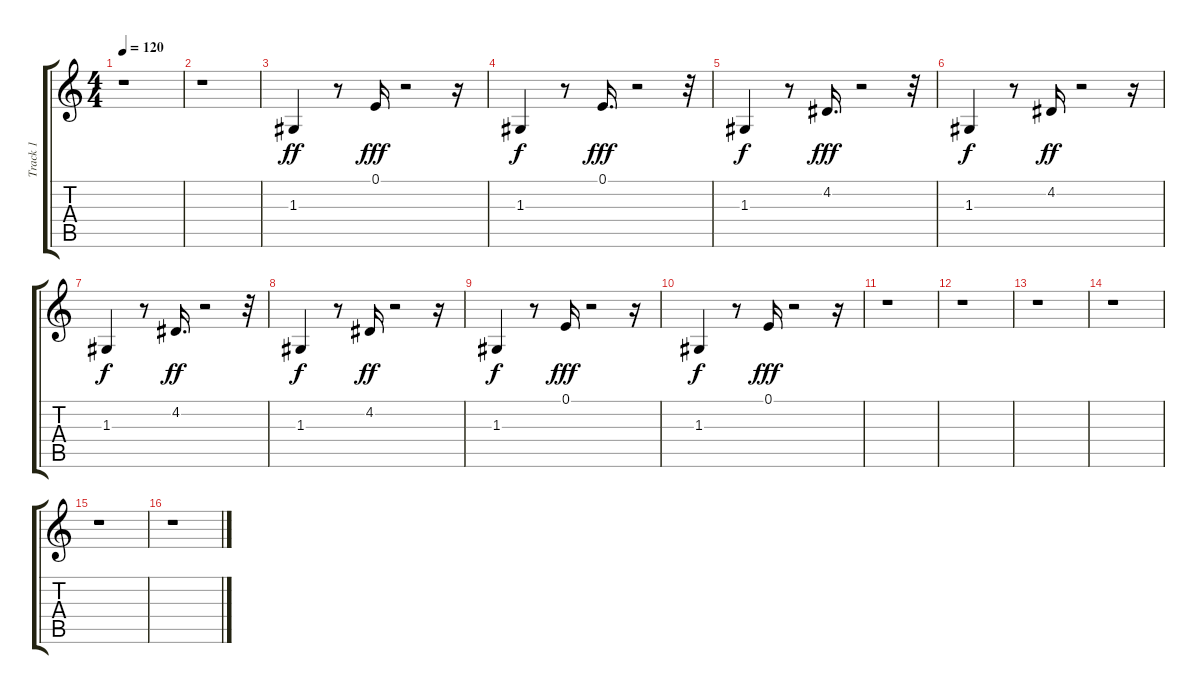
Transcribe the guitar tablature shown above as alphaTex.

\track ("Track 1" "Track 1") {instrument stringensemble2}
\staff {score tabs}
\tuning (E4 B3 G3 D3 A2 E2) {hide}
\ts (4 4)
\tempo 120
\clef g2
\ks c
r.1{dy mp} |
r.1 |
1.3.4{dy ff} r.8 0.1.16{dy fff} r.2 r.16 |
1.3.4{dy f} r.8 0.1.16{d dy fff} r.2 r.32 |
1.3.4{dy f} r.8 4.2.16{d dy fff} r.2 r.32 |
1.3.4{dy f} r.8 4.2.16{dy ff} r.2 r.16 |
1.3.4{dy f} r.8 4.2.16{d dy ff} r.2 r.32 |
1.3.4{dy f} r.8 4.2.16{dy ff} r.2 r.16 |
1.3.4{dy f} r.8 0.1.16{dy fff} r.2 r.16 |
1.3.4{dy f} r.8 0.1.16{dy fff} r.2 r.16 |
r.1 |
r.1 |
r.1 |
r.1 |
r.1 |
r.1
